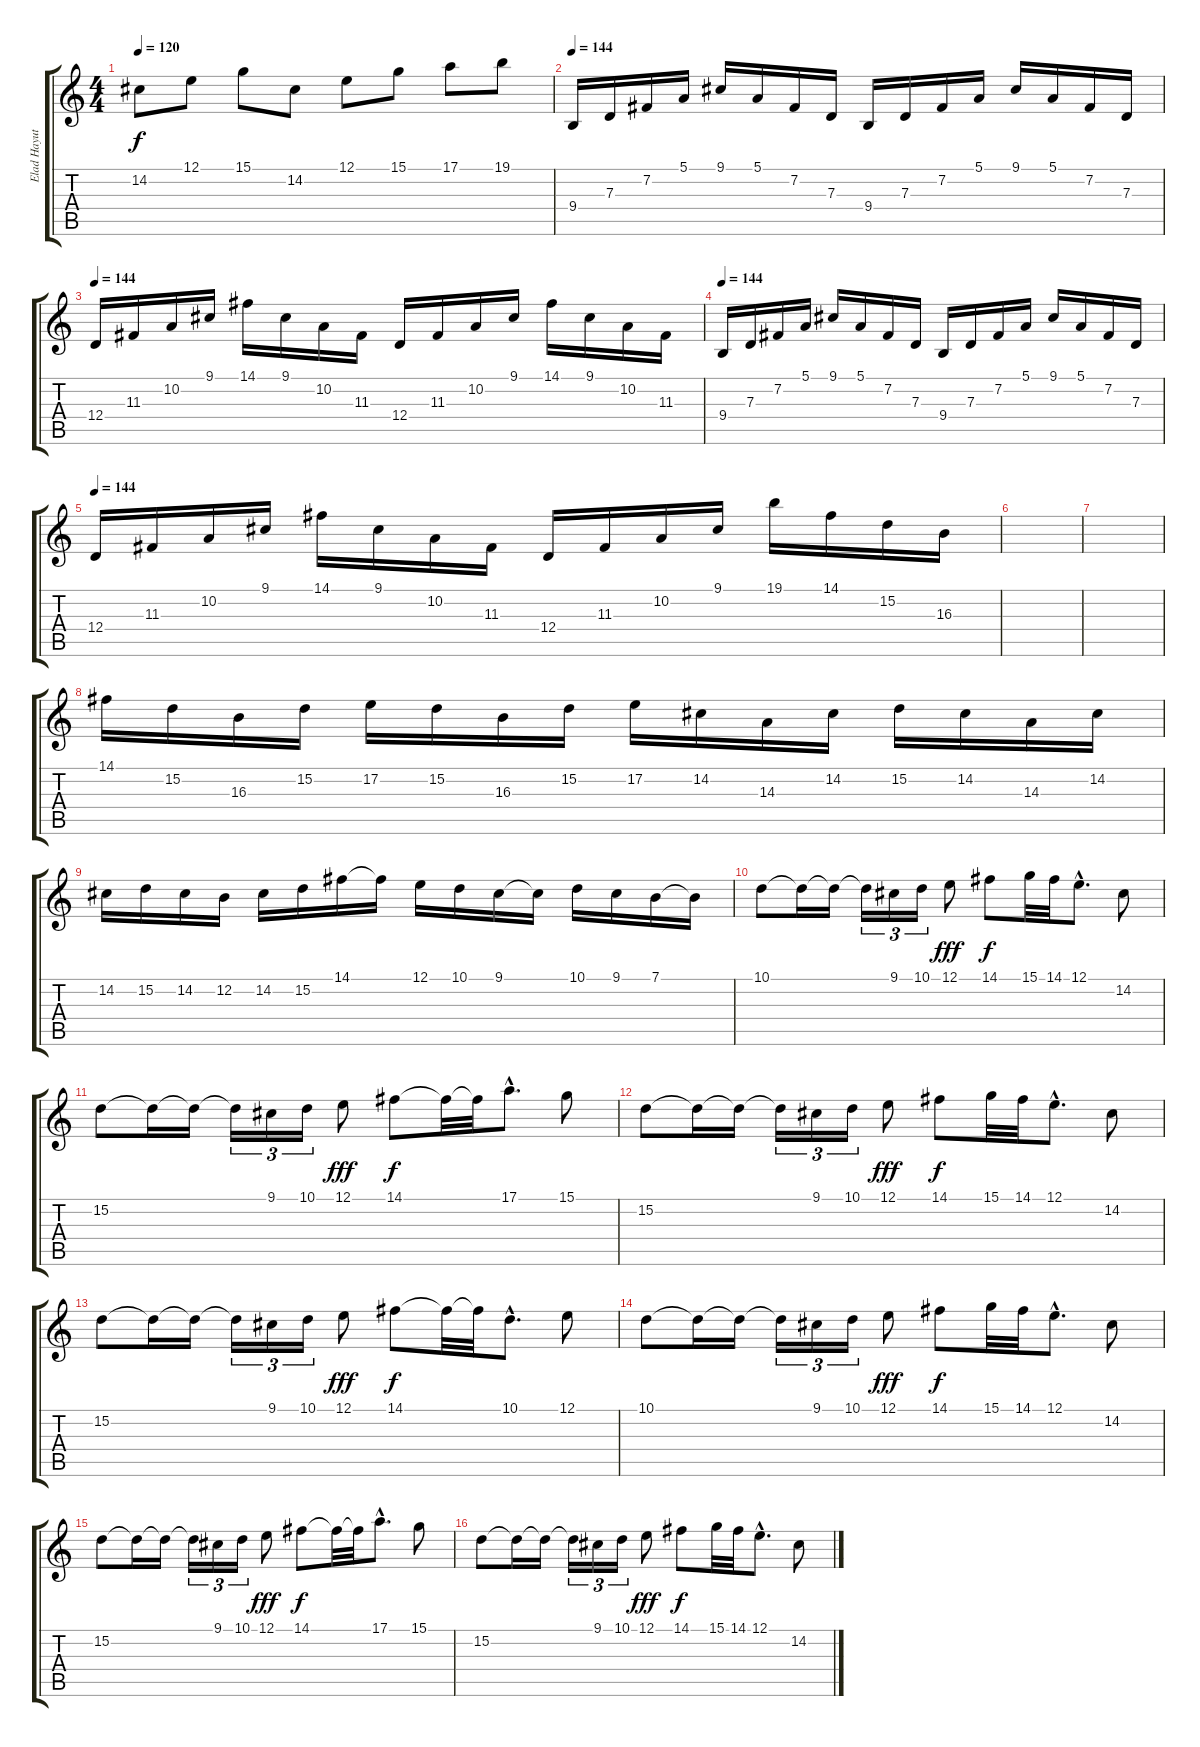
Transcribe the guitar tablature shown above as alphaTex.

\track ("Elad Hayut" "Elad Hayut") {instrument harpsichord}
\staff {score tabs}
\tuning (E4 B3 G3 D3 A2 E2) {hide}
\ts (4 4)
\tempo 120
\clef g2
\ks c
14.2.8{dy f} 12.1.8 15.1.8 14.2.8 12.1.8 15.1.8 17.1.8 19.1.8 |
\tempo 144
9.4.16 7.3.16 7.2.16 5.1.16 9.1.16 5.1.16 7.2.16 7.3.16 9.4.16 7.3.16 7.2.16 5.1.16 9.1.16 5.1.16 7.2.16 7.3.16 |
\tempo 144
12.4.16 11.3.16 10.2.16 9.1.16 14.1.16 9.1.16 10.2.16 11.3.16 12.4.16 11.3.16 10.2.16 9.1.16 14.1.16 9.1.16 10.2.16 11.3.16 |
\tempo 144
9.4.16 7.3.16 7.2.16 5.1.16 9.1.16 5.1.16 7.2.16 7.3.16 9.4.16 7.3.16 7.2.16 5.1.16 9.1.16 5.1.16 7.2.16 7.3.16 |
\tempo 144
12.4.16 11.3.16 10.2.16 9.1.16 14.1.16 9.1.16 10.2.16 11.3.16 12.4.16 11.3.16 10.2.16 9.1.16 19.1.16 14.1.16 15.2.16 16.3.16 |
|
|
14.1.16 15.2.16 16.3.16 15.2.16 17.2.16 15.2.16 16.3.16 15.2.16 17.2.16 14.2.16 14.3.16 14.2.16 15.2.16 14.2.16 14.3.16 14.2.16 |
14.2.16 15.2.16 14.2.16 12.2.16 14.2.16 15.2.16 14.1.16 14.1{t}.16 12.1.16 10.1.16 9.1.16 9.1{t}.16 10.1.16 9.1.16 7.1.16 7.1{t}.16 |
10.1.8 10.1{t}.16 10.1{t}.16 10.1{t}.16{tu (3 2)} 9.1.16{tu (3 2)} 10.1.16{tu (3 2)} 12.1.8{dy fff} 14.1.8{dy f} 15.1.32 14.1.32 12.1{hac}.8{d} 14.2.8 |
15.2.8 15.2{t}.16 15.2{t}.16 15.2{t}.16{tu (3 2)} 9.1.16{tu (3 2)} 10.1.16{tu (3 2)} 12.1.8{dy fff} 14.1.8{dy f} 14.1{t}.32 14.1{t}.32 17.1{hac}.8{d} 15.1.8 |
15.2.8 15.2{t}.16 15.2{t}.16 15.2{t}.16{tu (3 2)} 9.1.16{tu (3 2)} 10.1.16{tu (3 2)} 12.1.8{dy fff} 14.1.8{dy f} 15.1.32 14.1.32 12.1{hac}.8{d} 14.2.8 |
15.2.8 15.2{t}.16 15.2{t}.16 15.2{t}.16{tu (3 2)} 9.1.16{tu (3 2)} 10.1.16{tu (3 2)} 12.1.8{dy fff} 14.1.8{dy f} 14.1{t}.32 14.1{t}.32 10.1{hac}.8{d} 12.1.8 |
10.1.8 10.1{t}.16 10.1{t}.16 10.1{t}.16{tu (3 2)} 9.1.16{tu (3 2)} 10.1.16{tu (3 2)} 12.1.8{dy fff} 14.1.8{dy f} 15.1.32 14.1.32 12.1{hac}.8{d} 14.2.8 |
15.2.8 15.2{t}.16 15.2{t}.16 15.2{t}.16{tu (3 2)} 9.1.16{tu (3 2)} 10.1.16{tu (3 2)} 12.1.8{dy fff} 14.1.8{dy f} 14.1{t}.32 14.1{t}.32 17.1{hac}.8{d} 15.1.8 |
15.2.8 15.2{t}.16 15.2{t}.16 15.2{t}.16{tu (3 2)} 9.1.16{tu (3 2)} 10.1.16{tu (3 2)} 12.1.8{dy fff} 14.1.8{dy f} 15.1.32 14.1.32 12.1{hac}.8{d} 14.2.8
